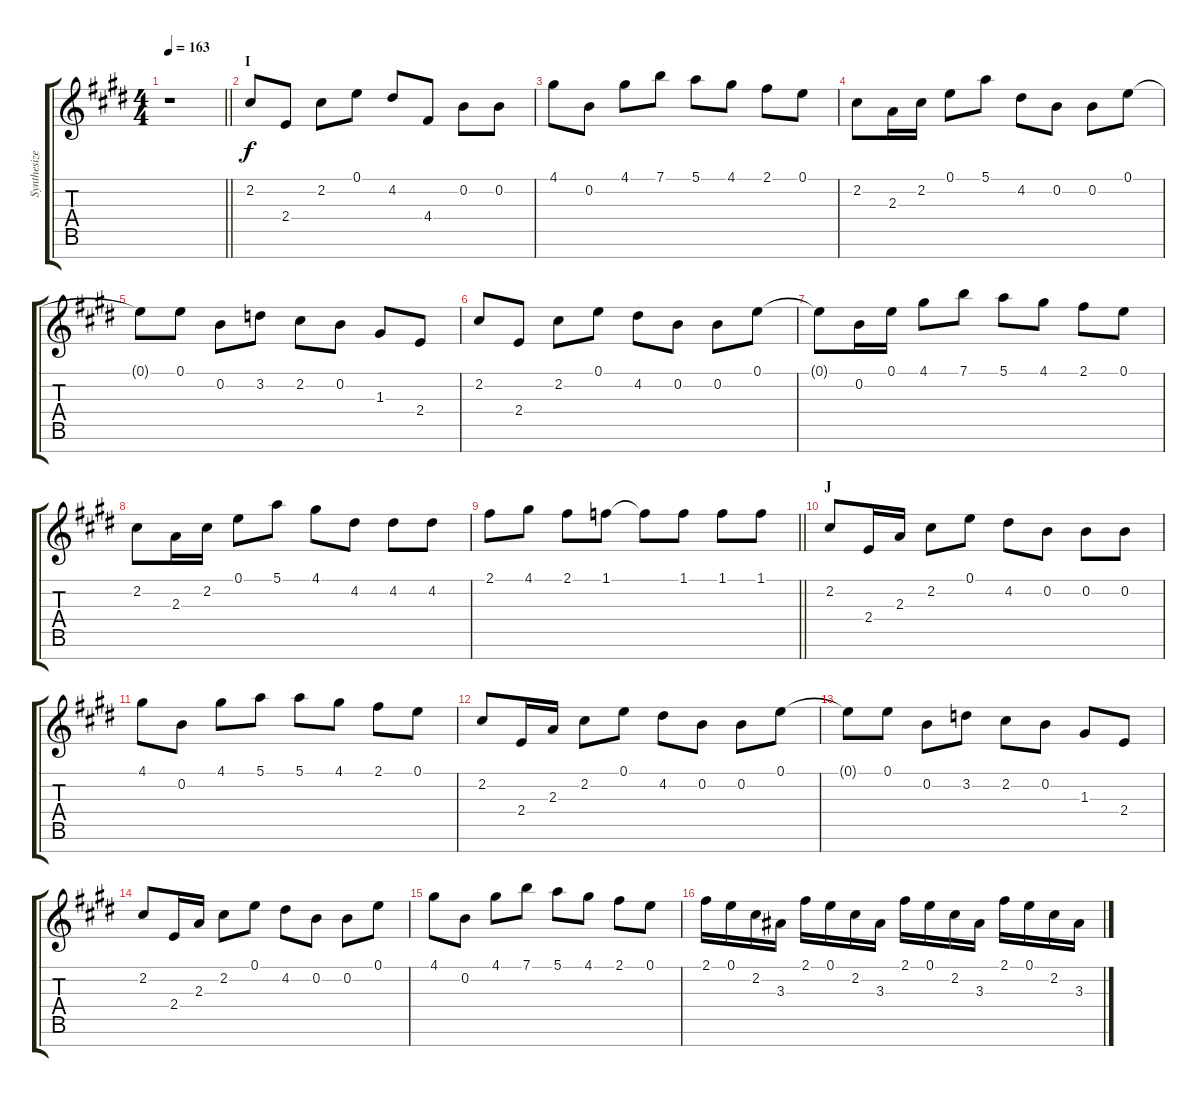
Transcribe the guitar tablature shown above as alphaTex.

\track ("Synthesizer II" "Synthesize") {instrument flute}
\staff {score tabs}
\tuning (E5 B4 G4 D4 A3 E3 B2) {hide}
\ts (4 4)
\tempo 163
\clef g2
\barLineRight lightlight
\ks e
r.1{dy f} |
\section ("" "I")
2.2.8 2.4.8 2.2.8 0.1.8 4.2.8 4.4.8 0.2.8 0.2.8 |
4.1.8 0.2.8 4.1.8 7.1.8 5.1.8 4.1.8 2.1.8 0.1.8 |
2.2.8 2.3.16 2.2.16 0.1.8 5.1.8 4.2.8 0.2.8 0.2.8 0.1.8 |
0.1{t}.8 0.1.8 0.2.8 3.2.8 2.2.8 0.2.8 1.3.8 2.4.8 |
2.2.8 2.4.8 2.2.8 0.1.8 4.2.8 0.2.8 0.2.8 0.1.8 |
0.1{t}.8 0.2.16 0.1.16 4.1.8 7.1.8 5.1.8 4.1.8 2.1.8 0.1.8 |
2.2.8 2.3.16 2.2.16 0.1.8 5.1.8 4.1.8 4.2.8 4.2.8 4.2.8 |
\barLineRight lightlight
2.1.8 4.1.8 2.1.8 1.1.8 1.1{t}.8 1.1.8 1.1.8 1.1.8 |
\section ("" "J")
2.2.8 2.4.16 2.3.16 2.2.8 0.1.8 4.2.8 0.2.8 0.2.8 0.2.8 |
4.1.8 0.2.8 4.1.8 5.1.8 5.1.8 4.1.8 2.1.8 0.1.8 |
2.2.8 2.4.16 2.3.16 2.2.8 0.1.8 4.2.8 0.2.8 0.2.8 0.1.8 |
0.1{t}.8 0.1.8 0.2.8 3.2.8 2.2.8 0.2.8 1.3.8 2.4.8 |
2.2.8 2.4.16 2.3.16 2.2.8 0.1.8 4.2.8 0.2.8 0.2.8 0.1.8 |
4.1.8 0.2.8 4.1.8 7.1.8 5.1.8 4.1.8 2.1.8 0.1.8 |
2.1.16 0.1.16 2.2.16 3.3.16 2.1.16 0.1.16 2.2.16 3.3.16 2.1.16 0.1.16 2.2.16 3.3.16 2.1.16 0.1.16 2.2.16 3.3.16
